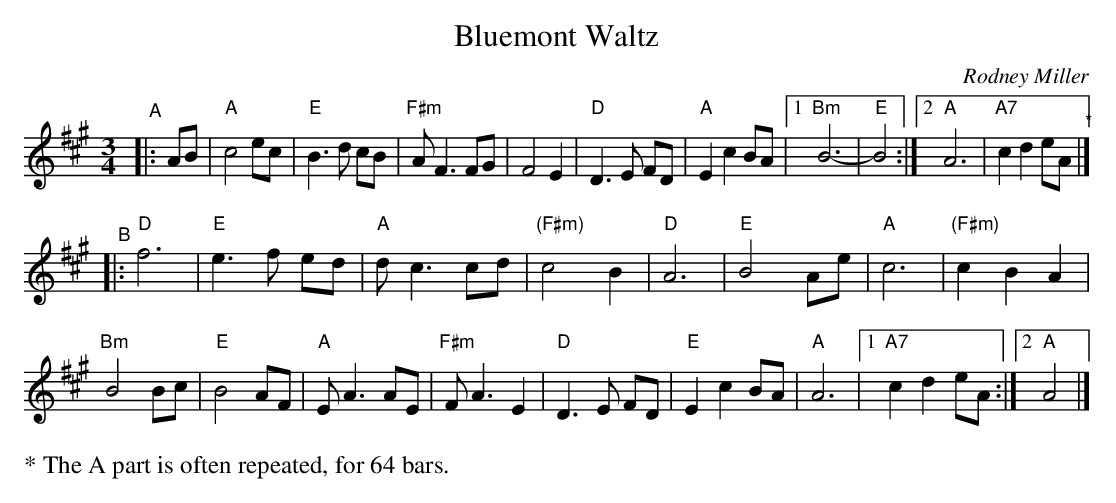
X:1
T: Bluemont Waltz
C: Rodney Miller
M: 3/4
L: 1/8
K: A
"^A"|: AB |\
"A"c4 ec | "E"B3 d cB | "F#m"A F3 FG | F4 E2 |\
"D"D3 E FD | "A"E2 c2 BA |[1 "Bm"B6- | "E"B4 :|\
[2 "A"A6 | "A7"c2 d2 eA "^*"|]
"^B"|:\
"D"f6 | "E"e3 f ed | "A"dc3 cd | "(F#m)"c4 B2 |\
"D"A6 | "E"B4 Ae | "A"c6 | "(F#m)"c2 B2 A2 |
"Bm"B4 Bc | "E"B4 AF | "A"E A3 AE | "F#m"F A3 E2 |\
"D"D3 E FD | "E"E2 c2 BA |"A"A6 |[1 "A7"c2 d2 eA :|[2 "A"A4 |]
